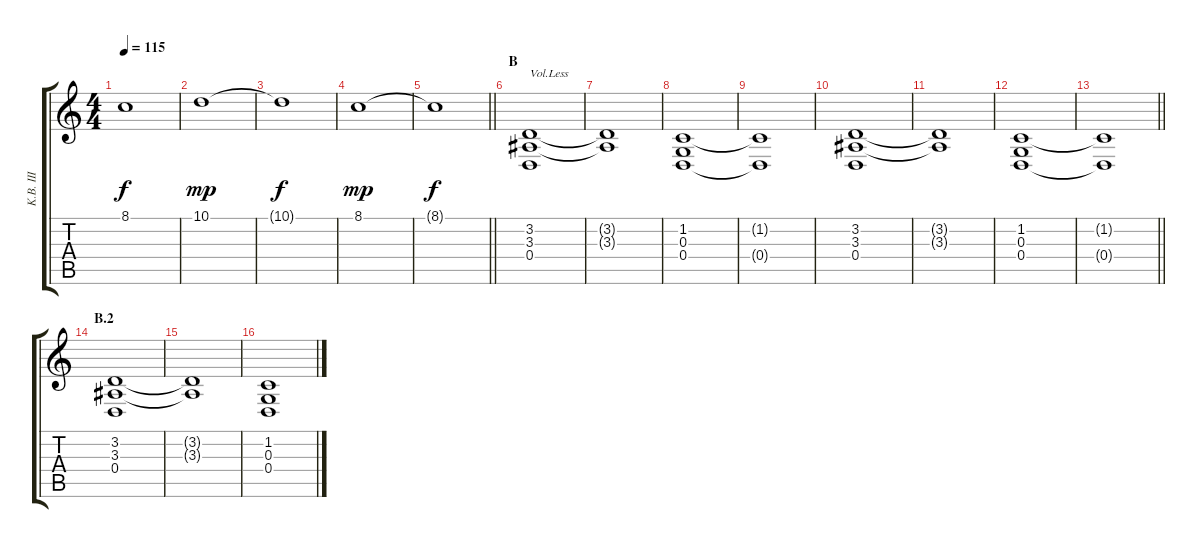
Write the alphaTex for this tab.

\track ("K.B. III" "K.B. III") {instrument pad5bowed}
\staff {score tabs}
\tuning (E4 B3 G3 D3 A2 E2) {hide}
\ts (4 4)
\tempo 115
\clef g2
\ks c
8.1{t}.1{dy f} |
10.1.1{dy mp} |
10.1{t}.1{dy f} |
8.1.1{dy mp} |
\barLineRight lightlight
8.1{t}.1{dy f} |
\section ("" "B")
(3.2 3.3 0.4).1{txt "Vol.Less" volume 8} |
(3.2{t} 3.3{t}).1 |
(1.2 0.3 0.4).1 |
(1.2{t} 0.4{t}).1 |
(3.2 3.3 0.4).1 |
(3.2{t} 3.3{t}).1 |
(1.2 0.3 0.4).1 |
\barLineRight lightlight
(1.2{t} 0.4{t}).1 |
\section ("" "B.2")
(3.2 3.3 0.4).1 |
(3.2{t} 3.3{t}).1 |
(1.2 0.3 0.4).1
